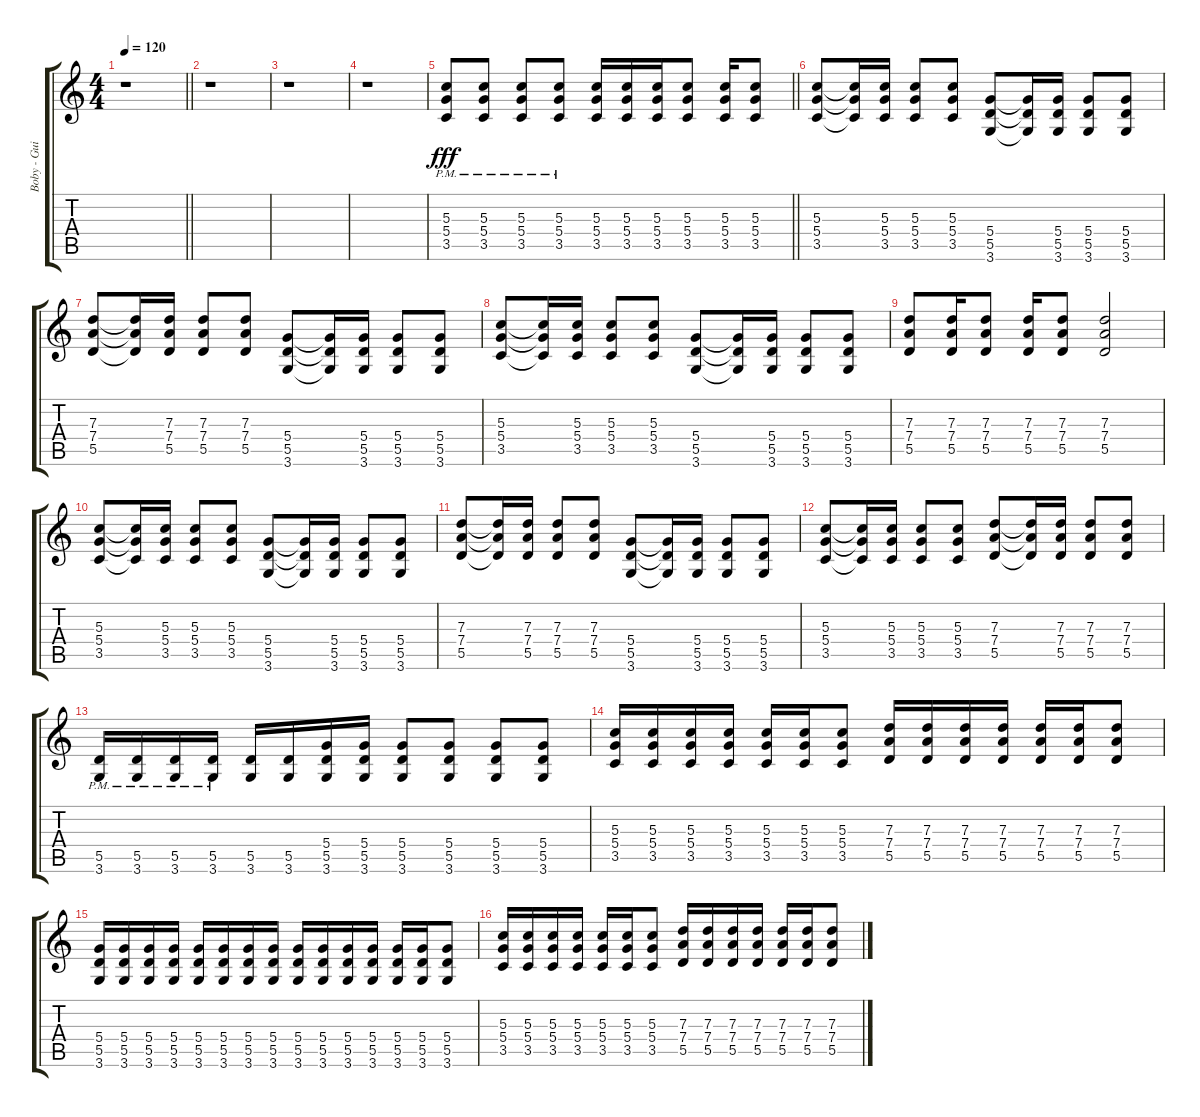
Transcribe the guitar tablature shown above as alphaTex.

\track ("Boby - Guitar" "Boby - Gui") {instrument overdrivenguitar}
\staff {score tabs}
\tuning (E4 B3 G3 D3 A2 E2) {hide}
\ts (4 4)
\tempo 120
\clef g2
\barLineRight lightlight
\ks c
r.1{dy fff} |
r.1 |
r.1 |
r.1 |
\barLineRight lightlight
(5.3{pm} 5.4{pm} 3.5{pm}).8 (5.3{pm} 5.4{pm} 3.5{pm}).8 (5.3{pm} 5.4{pm} 3.5{pm}).8 (5.3{pm} 5.4{pm} 3.5{pm}).8 (5.3 5.4 3.5).16 (5.3 5.4 3.5).16 (5.3 5.4 3.5).16 (5.3 5.4 3.5).8 (5.3 5.4 3.5).16 (5.3 5.4 3.5).8 |
(5.3 5.4 3.5).8 (5.3{t} 5.4{t} 3.5{t}).16 (5.3 5.4 3.5).16 (5.3 5.4 3.5).8 (5.3 5.4 3.5).8 (5.4 5.5 3.6).8 (5.4{t} 5.5{t} 3.6{t}).16 (5.4 5.5 3.6).16 (5.4 5.5 3.6).8 (5.4 5.5 3.6).8 |
(7.3 7.4 5.5).8 (7.3{t} 7.4{t} 5.5{t}).16 (7.3 7.4 5.5).16 (7.3 7.4 5.5).8 (7.3 7.4 5.5).8 (5.4 5.5 3.6).8 (5.4{t} 5.5{t} 3.6{t}).16 (5.4 5.5 3.6).16 (5.4 5.5 3.6).8 (5.4 5.5 3.6).8 |
(5.3 5.4 3.5).8 (5.3{t} 5.4{t} 3.5{t}).16 (5.3 5.4 3.5).16 (5.3 5.4 3.5).8 (5.3 5.4 3.5).8 (5.4 5.5 3.6).8 (5.4{t} 5.5{t} 3.6{t}).16 (5.4 5.5 3.6).16 (5.4 5.5 3.6).8 (5.4 5.5 3.6).8 |
(7.3 7.4 5.5).8 (7.3 7.4 5.5).16 (7.3 7.4 5.5).8 (7.3 7.4 5.5).16 (7.3 7.4 5.5).8 (7.3 7.4 5.5).2 |
(5.3 5.4 3.5).8 (5.3{t} 5.4{t} 3.5{t}).16 (5.3 5.4 3.5).16 (5.3 5.4 3.5).8 (5.3 5.4 3.5).8 (5.4 5.5 3.6).8 (5.4{t} 5.5{t} 3.6{t}).16 (5.4 5.5 3.6).16 (5.4 5.5 3.6).8 (5.4 5.5 3.6).8 |
(7.3 7.4 5.5).8 (7.3{t} 7.4{t} 5.5{t}).16 (7.3 7.4 5.5).16 (7.3 7.4 5.5).8 (7.3 7.4 5.5).8 (5.4 5.5 3.6).8 (5.4{t} 5.5{t} 3.6{t}).16 (5.4 5.5 3.6).16 (5.4 5.5 3.6).8 (5.4 5.5 3.6).8 |
(5.3 5.4 3.5).8 (5.3{t} 5.4{t} 3.5{t}).16 (5.3 5.4 3.5).16 (5.3 5.4 3.5).8 (5.3 5.4 3.5).8 (7.3 7.4 5.5).8 (7.3{t} 7.4{t} 5.5{t}).16 (7.3 7.4 5.5).16 (7.3 7.4 5.5).8 (7.3 7.4 5.5).8 |
(5.5{pm} 3.6{pm}).16 (5.5{pm} 3.6{pm}).16 (5.5{pm} 3.6{pm}).16 (5.5{pm} 3.6{pm}).16 (5.5 3.6).16 (5.5 3.6).16 (5.4 5.5 3.6).16 (5.4 5.5 3.6).16 (5.4 5.5 3.6).8 (5.4 5.5 3.6).8 (5.4 5.5 3.6).8 (5.4 5.5 3.6).8 |
(5.3 5.4 3.5).16 (5.3 5.4 3.5).16 (5.3 5.4 3.5).16 (5.3 5.4 3.5).16 (5.3 5.4 3.5).16 (5.3 5.4 3.5).16 (5.3 5.4 3.5).8 (7.3 7.4 5.5).16 (7.3 7.4 5.5).16 (7.3 7.4 5.5).16 (7.3 7.4 5.5).16 (7.3 7.4 5.5).16 (7.3 7.4 5.5).16 (7.3 7.4 5.5).8 |
(5.4 5.5 3.6).16 (5.4 5.5 3.6).16 (5.4 5.5 3.6).16 (5.4 5.5 3.6).16 (5.4 5.5 3.6).16 (5.4 5.5 3.6).16 (5.4 5.5 3.6).16 (5.4 5.5 3.6).16 (5.4 5.5 3.6).16 (5.4 5.5 3.6).16 (5.4 5.5 3.6).16 (5.4 5.5 3.6).16 (5.4 5.5 3.6).16 (5.4 5.5 3.6).16 (5.4 5.5 3.6).8 |
(5.3 5.4 3.5).16 (5.3 5.4 3.5).16 (5.3 5.4 3.5).16 (5.3 5.4 3.5).16 (5.3 5.4 3.5).16 (5.3 5.4 3.5).16 (5.3 5.4 3.5).8 (7.3 7.4 5.5).16 (7.3 7.4 5.5).16 (7.3 7.4 5.5).16 (7.3 7.4 5.5).16 (7.3 7.4 5.5).16 (7.3 7.4 5.5).16 (7.3 7.4 5.5).8
